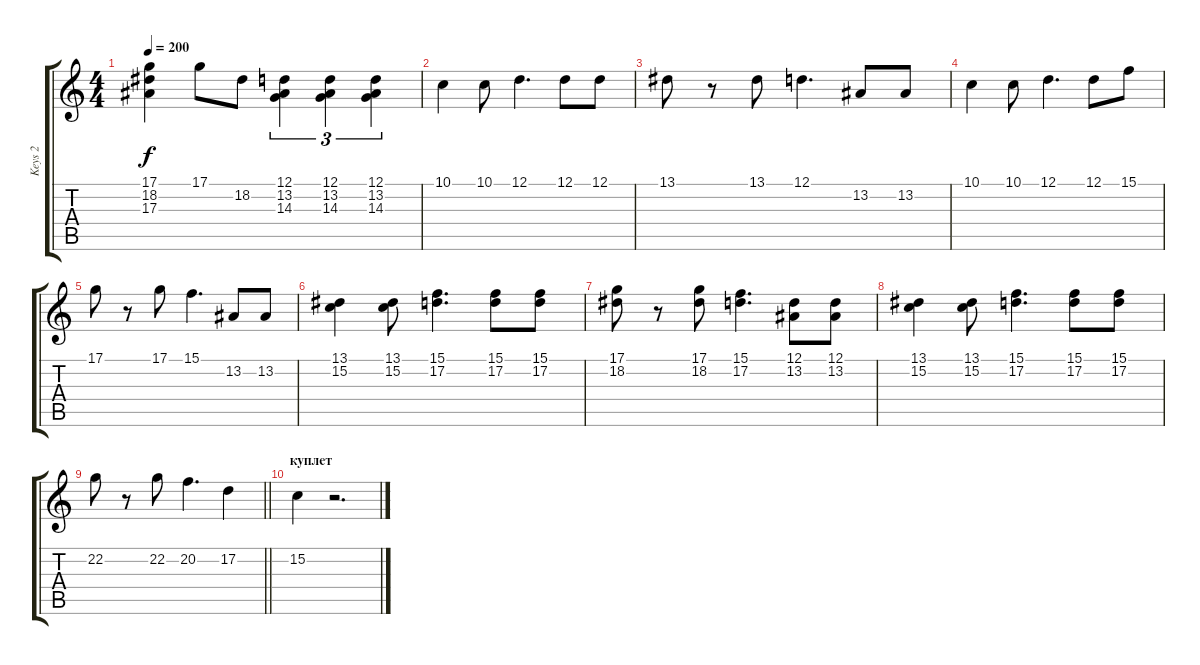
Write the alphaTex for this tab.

\track ("Keys 2" "Keys 2") {instrument trombone}
\staff {score tabs}
\tuning (D4 A3 F3 C3 G2 C2) {hide}
\ts (4 4)
\tempo 200
\clef g2
\ks c
(17.1 18.2 17.3).4{dy f} 17.1.8 18.2.8 (12.1 13.2 14.3).4{tu (3 2)} (12.1 13.2 14.3).4{tu (3 2)} (12.1 13.2 14.3).4{tu (3 2)} |
10.1.4 10.1.8 12.1.4{d} 12.1.8 12.1.8 |
13.1.8 r.8 13.1.8 12.1.4{d} 13.2.8 13.2.8 |
10.1.4 10.1.8 12.1.4{d} 12.1.8 15.1.8 |
17.1.8 r.8 17.1.8 15.1.4{d} 13.2.8 13.2.8 |
(13.1 15.2).4 (13.1 15.2).8 (15.1 17.2).4{d} (15.1 17.2).8 (15.1 17.2).8 |
(17.1 18.2).8 r.8 (17.1 18.2).8 (15.1 17.2).4{d} (12.1 13.2).8 (12.1 13.2).8 |
(13.1 15.2).4 (13.1 15.2).8 (15.1 17.2).4{d} (15.1 17.2).8 (15.1 17.2).8 |
\barLineRight lightlight
22.2.8 r.8 22.2.8 20.2.4{d} 17.2.4 |
\section ("" "куплет")
15.2.4 r.2{d}
